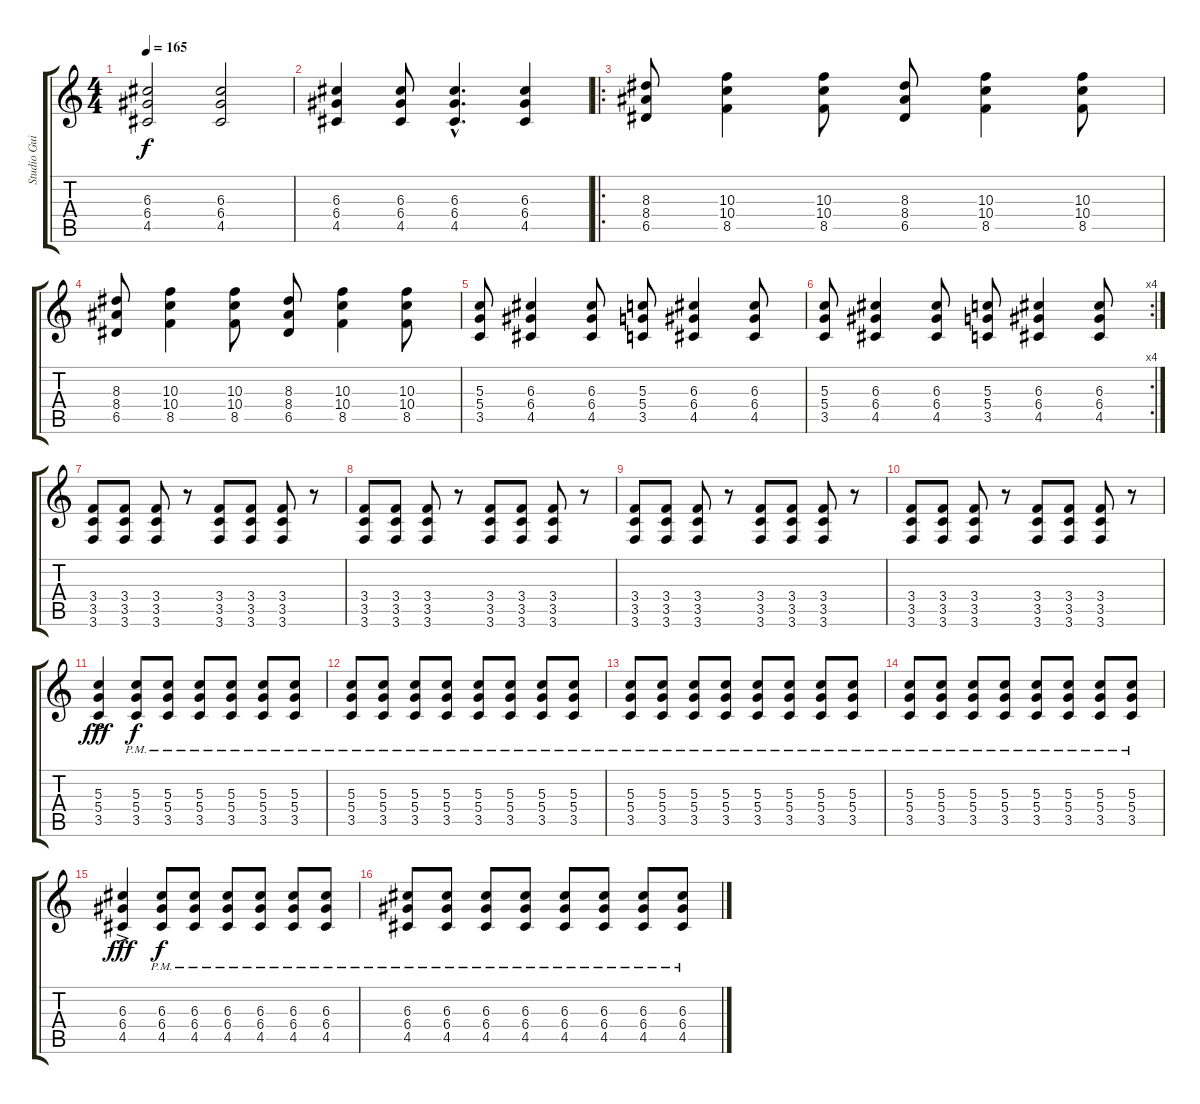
\track ("Studio Guitar" "Studio Gui") {instrument overdrivenguitar}
\staff {score tabs}
\tuning (E4 B3 G3 D3 A2 D2) {hide}
\ts (4 4)
\tempo 165
\clef g2
\ks c
(6.3 6.4 4.5).2{dy f} (6.3 6.4 4.5).2 |
(6.3 6.4 4.5).4 (6.3 6.4 4.5).8 (6.3{hac} 6.4{hac} 4.5{hac}).4{d} (6.3 6.4 4.5).4 |
\ro
(8.3 8.4 6.5).8 (10.3 10.4 8.5).4 (10.3 10.4 8.5).8 (8.3 8.4 6.5).8 (10.3 10.4 8.5).4 (10.3 10.4 8.5).8 |
(8.3 8.4 6.5).8 (10.3 10.4 8.5).4 (10.3 10.4 8.5).8 (8.3 8.4 6.5).8 (10.3 10.4 8.5).4 (10.3 10.4 8.5).8 |
(5.3 5.4 3.5).8 (6.3 6.4 4.5).4 (6.3 6.4 4.5).8 (5.3 5.4 3.5).8 (6.3 6.4 4.5).4 (6.3 6.4 4.5).8 |
\rc 4
(5.3 5.4 3.5).8 (6.3 6.4 4.5).4 (6.3 6.4 4.5).8 (5.3 5.4 3.5).8 (6.3 6.4 4.5).4 (6.3 6.4 4.5).8 |
(3.4 3.5 3.6).8 (3.4 3.5 3.6).8 (3.4 3.5 3.6).8 r.8 (3.4 3.5 3.6).8 (3.4 3.5 3.6).8 (3.4 3.5 3.6).8 r.8 |
(3.4 3.5 3.6).8 (3.4 3.5 3.6).8 (3.4 3.5 3.6).8 r.8 (3.4 3.5 3.6).8 (3.4 3.5 3.6).8 (3.4 3.5 3.6).8 r.8 |
(3.4 3.5 3.6).8 (3.4 3.5 3.6).8 (3.4 3.5 3.6).8 r.8 (3.4 3.5 3.6).8 (3.4 3.5 3.6).8 (3.4 3.5 3.6).8 r.8 |
(3.4 3.5 3.6).8 (3.4 3.5 3.6).8 (3.4 3.5 3.6).8 r.8 (3.4 3.5 3.6).8 (3.4 3.5 3.6).8 (3.4 3.5 3.6).8 r.8 |
(5.3 5.4{ac} 3.5).4{dy fff} (5.3 5.4 3.5{pm}).8{dy f} (5.3 5.4 3.5{pm}).8 (5.3 5.4 3.5{pm}).8 (5.3 5.4{pm} 3.5).8 (5.3 5.4{pm} 3.5).8 (5.3 5.4{pm} 3.5).8 |
(5.3 5.4{pm} 3.5).8 (5.3 5.4{pm} 3.5).8 (5.3 5.4{pm} 3.5).8 (5.3 5.4{pm} 3.5).8 (5.3 5.4{pm} 3.5).8 (5.3 5.4{pm} 3.5).8 (5.3 5.4{pm} 3.5).8 (5.3 5.4{pm} 3.5).8 |
(5.3{pm} 5.4 3.5).8 (5.3{pm} 5.4 3.5).8 (5.3{pm} 5.4 3.5).8 (5.3{pm} 5.4 3.5).8 (5.3{pm} 5.4 3.5).8 (5.3{pm} 5.4 3.5).8 (5.3{pm} 5.4 3.5).8 (5.3{pm} 5.4 3.5).8 |
(5.3{pm} 5.4 3.5).8 (5.3{pm} 5.4 3.5).8 (5.3{pm} 5.4 3.5).8 (5.3{pm} 5.4 3.5).8 (5.3{pm} 5.4 3.5).8 (5.3{pm} 5.4 3.5).8 (5.3{pm} 5.4 3.5).8 (5.3{pm} 5.4 3.5).8 |
(6.3{ac} 6.4 4.5).4{dy fff} (6.3{pm} 6.4 4.5).8{dy f} (6.3{pm} 6.4 4.5).8 (6.3{pm} 6.4 4.5).8 (6.3{pm} 6.4 4.5).8 (6.3{pm} 6.4 4.5).8 (6.3{pm} 6.4 4.5).8 |
(6.3{pm} 6.4 4.5).8 (6.3{pm} 6.4 4.5).8 (6.3{pm} 6.4 4.5).8 (6.3{pm} 6.4 4.5).8 (6.3{pm} 6.4 4.5).8 (6.3{pm} 6.4 4.5).8 (6.3{pm} 6.4 4.5).8 (6.3{pm} 6.4 4.5).8
